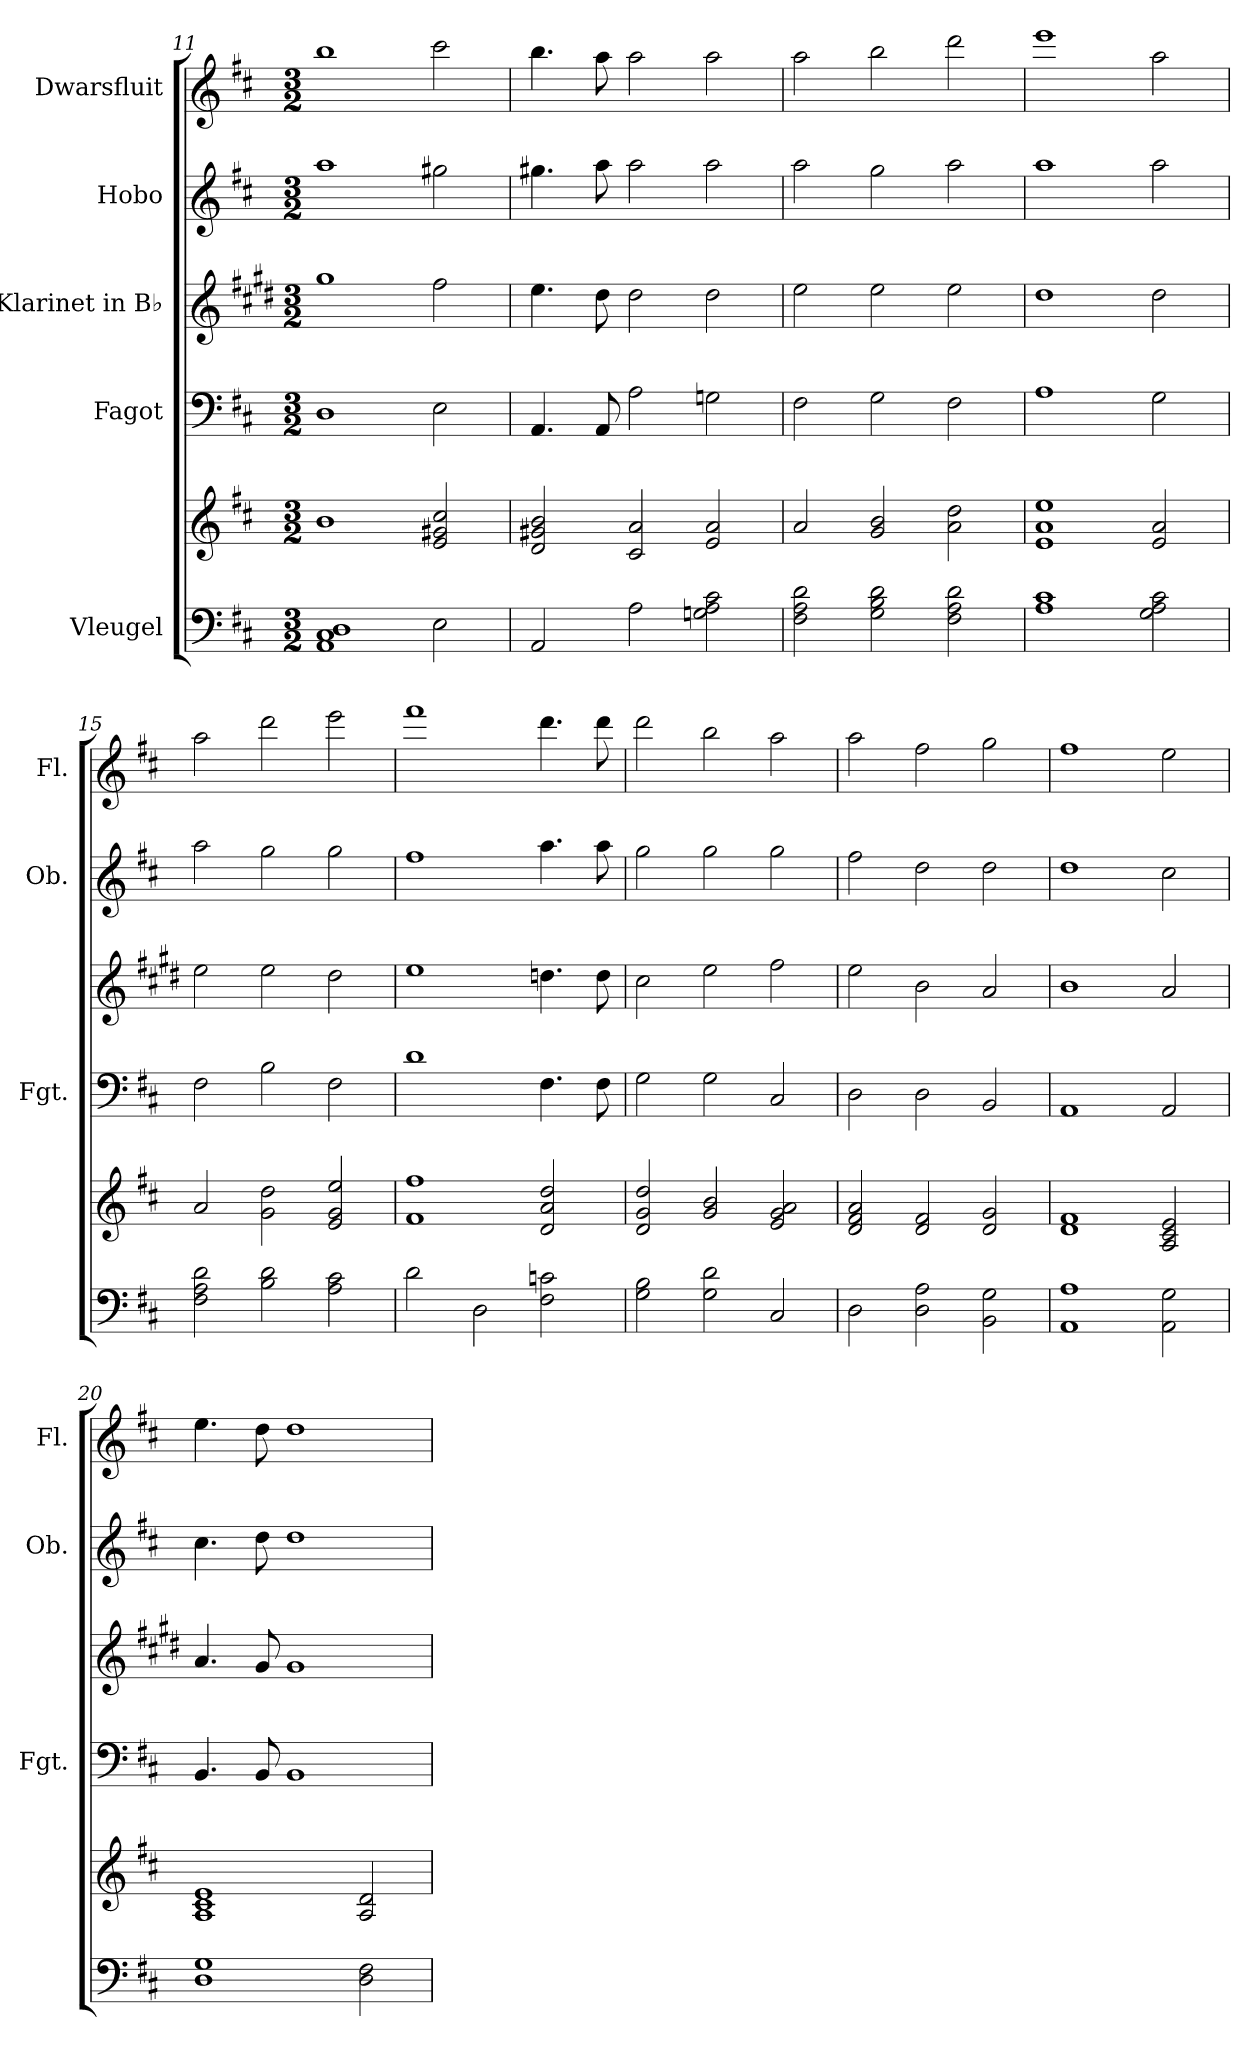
**kern	**kern	**kern	**kern	**kern	**kern
*part5	*part5	*part4	*part3	*part2	*part1
*staff6	*staff5	*staff4	*staff3	*staff2	*staff1
*I"Vleugel	*	*I"Fagot	*I"Klarinet in B♭	*I"Hobo	*I"Dwarsfluit
*	*	*I'Fgt.	*	*I'Ob.	*I'Fl.
*clefF4	*clefG2	*clefF4	*clefG2	*clefG2	*clefG2
*	*	*	*ITrd1c2	*	*
*k[f#c#]	*k[f#c#]	*k[f#c#]	*k[f#c#]	*k[f#c#]	*k[f#c#]
*M3/2	*M3/2	*M3/2	*M3/2	*M3/2	*M3/2
=11	=11	=11	=11	=11	=11
1AA 1C# 1D	1b	1D	1ff#	1aa	1bb
2E\	2e/ 2g#X/ 2cc#/	2E\	2ee\	2gg#X\	2ccc#\
=12	=12	=12	=12	=12	=12
2AA/	2d/ 2g#X/ 2b/	4.AA/	4.dd\	4.gg#X\	4.bb\
.	.	8AA/	8cc#\	8aa\	8aa\
2A\	2c#/ 2a/	2A\	2cc#\	2aa\	2aa\
2Gn\ 2A\ 2c#\	2e/ 2a/	2Gn\	2cc#\	2aa\	2aa\
=13	=13	=13	=13	=13	=13
2F#\ 2A\ 2d\	2a/	2F#\	2dd\	2aa\	2aa\
2G\ 2B\ 2d\	2g/ 2b/	2G\	2dd\	2gg\	2bb\
2F#\ 2A\ 2d\	2a\ 2dd\	2F#\	2dd\	2aa\	2ddd\
=14	=14	=14	=14	=14	=14
1A 1c#	1e 1a 1ee	1A	1cc#	1aa	1eee
2G\ 2A\ 2c#\	2e/ 2a/	2G\	2cc#\	2aa\	2aa\
!!LO:LB:g=z
=15	=15	=15	=15	=15	=15
2F#\ 2A\ 2d\	2a/	2F#\	2dd\	2aa\	2aa\
2B\ 2d\	2g\ 2dd\	2B\	2dd\	2gg\	2ddd\
2A\ 2c#\	2e/ 2g/ 2ee/	2F#\	2cc#\	2gg\	2eee\
=16	=16	=16	=16	=16	=16
2d\	1f# 1ff#	1d	1dd	1ff#	1fff#
2D\	.	.	.	.	.
2F#\ 2cn\	2d/ 2a/ 2dd/	4.F#\	4.ccn\	4.aa\	4.ddd\
.	.	8F#\	8cc\	8aa\	8ddd\
=17	=17	=17	=17	=17	=17
2G\ 2B\	2d/ 2g/ 2dd/	2G\	2b\	2gg\	2ddd\
2G\ 2d\	2g/ 2b/	2G\	2dd\	2gg\	2bb\
2C#/	2e/ 2g/ 2a/	2C#/	2ee\	2gg\	2aa\
=18	=18	=18	=18	=18	=18
2D\	2d/ 2f#/ 2a/	2D\	2dd\	2ff#\	2aa\
2D\ 2A\	2d/ 2f#/	2D\	2a\	2dd\	2ff#\
2BB\ 2G\	2d/ 2g/	2BB/	2g/	2dd\	2gg\
=19	=19	=19	=19	=19	=19
1AA 1A	1d 1f#	1AA	1a	1dd	1ff#
2AA\ 2G\	2A/ 2c#/ 2e/	2AA/	2g/	2cc#\	2ee\
=20	=20	=20	=20	=20	=20
1D 1G	1A 1c# 1e	4.BB/	4.g/	4.cc#\	4.ee\
.	.	8BB/	8f#/	8dd\	8dd\
.	.	1BB	1f#	1dd	1dd
2D\ 2F#\	2A/ 2d/	.	.	.	.
=	=	=	=	=	=
*-	*-	*-	*-	*-	*-
